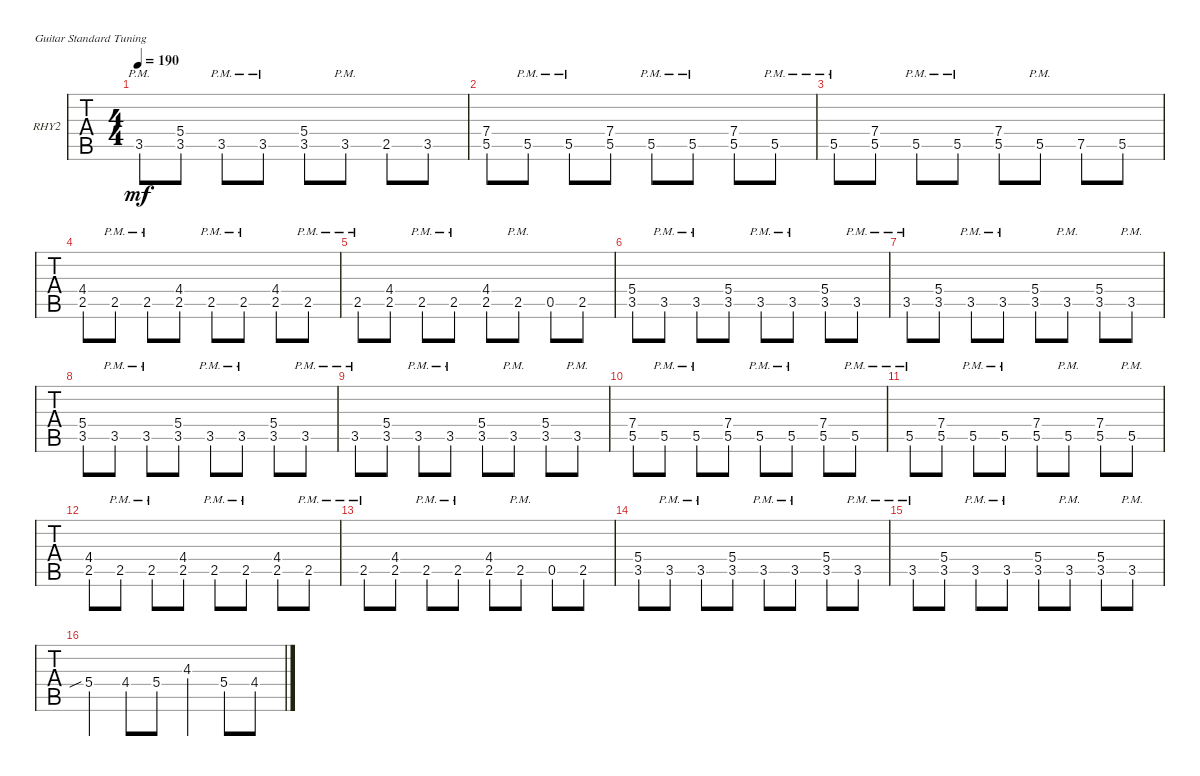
\defaultSystemsLayout 4
\bracketExtendMode groupsimilarinstruments
\firstSystemTrackNameOrientation horizontal
\otherSystemsTrackNameOrientation horizontal
\track ("Rhythm Guitar 2" "RHY2") {instrument overdrivenguitar}
\staff {tabs}
\tuning (E4 B3 G3 D3 A2 E2)
\ts (4 4)
\tempo 190
\clef g2
\ks c
3.5{pm}.8{dy mf} (3.5 5.4).8 3.5{pm}.8 3.5{pm}.8 (3.5 5.4).8 3.5{pm}.8 2.5.8 3.5.8 |
(5.5 7.4).8 5.5{pm}.8 5.5{pm}.8 (5.5 7.4).8 5.5{pm}.8 5.5{pm}.8 (5.5 7.4).8 5.5{pm}.8 |
5.5{pm}.8 (5.5 7.4).8 5.5{pm}.8 5.5{pm}.8 (5.5 7.4).8 5.5{pm}.8 7.5.8 5.5.8 |
(2.5 4.4).8 2.5{pm}.8 2.5{pm}.8 (2.5 4.4).8 2.5{pm}.8 2.5{pm}.8 (2.5 4.4).8 2.5{pm}.8 |
2.5{pm}.8 (2.5 4.4).8 2.5{pm}.8 2.5{pm}.8 (2.5 4.4).8 2.5{pm}.8 0.5.8 2.5.8 |
(3.5 5.4).8 3.5{pm}.8 3.5{pm}.8 (3.5 5.4).8 3.5{pm}.8 3.5{pm}.8 (3.5 5.4).8 3.5{pm}.8 |
3.5{pm}.8 (3.5 5.4).8 3.5{pm}.8 3.5{pm}.8 (3.5 5.4).8 3.5{pm}.8 (3.5 5.4).8 3.5{pm}.8 |
(3.5 5.4).8 3.5{pm}.8 3.5{pm}.8 (3.5 5.4).8 3.5{pm}.8 3.5{pm}.8 (3.5 5.4).8 3.5{pm}.8 |
3.5{pm}.8 (3.5 5.4).8 3.5{pm}.8 3.5{pm}.8 (3.5 5.4).8 3.5{pm}.8 (3.5 5.4).8 3.5{pm}.8 |
(5.5 7.4).8 5.5{pm}.8 5.5{pm}.8 (5.5 7.4).8 5.5{pm}.8 5.5{pm}.8 (5.5 7.4).8 5.5{pm}.8 |
5.5{pm}.8 (5.5 7.4).8 5.5{pm}.8 5.5{pm}.8 (5.5 7.4).8 5.5{pm}.8 (5.5 7.4).8 5.5{pm}.8 |
(2.5 4.4).8 2.5{pm}.8 2.5{pm}.8 (2.5 4.4).8 2.5{pm}.8 2.5{pm}.8 (2.5 4.4).8 2.5{pm}.8 |
2.5{pm}.8 (2.5 4.4).8 2.5{pm}.8 2.5{pm}.8 (2.5 4.4).8 2.5{pm}.8 0.5.8 2.5.8 |
(3.5 5.4).8 3.5{pm}.8 3.5{pm}.8 (3.5 5.4).8 3.5{pm}.8 3.5{pm}.8 (3.5 5.4).8 3.5{pm}.8 |
3.5{pm}.8 (3.5 5.4).8 3.5{pm}.8 3.5{pm}.8 (3.5 5.4).8 3.5{pm}.8 (3.5 5.4).8 3.5{pm}.8 |
5.4{sib}.4 4.4.8 5.4.8 4.3.4 5.4.8 4.4.8
